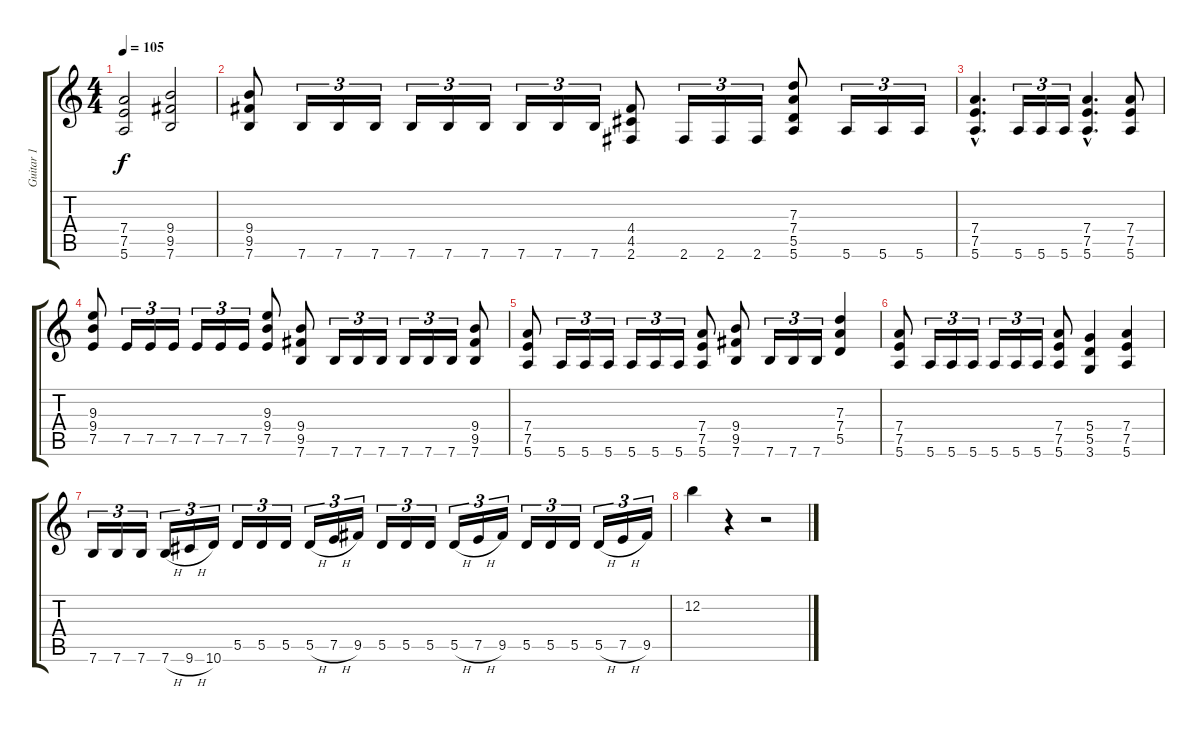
\track ("Guitar 1" "Guitar 1") {instrument distortionguitar}
\staff {score tabs}
\tuning (E4 B3 G3 D3 A2 E2) {hide}
\ts (4 4)
\tempo 105
\clef g2
\ks c
(7.4 7.5 5.6).2{dy f} (9.4 9.5 7.6).2 |
(9.4 9.5 7.6).8 7.6.16{tu (3 2)} 7.6.16{tu (3 2)} 7.6.16{tu (3 2)} 7.6.16{tu (3 2)} 7.6.16{tu (3 2)} 7.6.16{tu (3 2)} 7.6.16{tu (3 2)} 7.6.16{tu (3 2)} 7.6.16{tu (3 2)} (4.4 4.5 2.6).8 2.6.16{tu (3 2)} 2.6.16{tu (3 2)} 2.6.16{tu (3 2)} (7.3 7.4 5.5 5.6).8 5.6.16{tu (3 2)} 5.6.16{tu (3 2)} 5.6.16{tu (3 2)} |
(7.4{hac} 7.5{hac} 5.6{hac}).4{d} 5.6.16{tu (3 2)} 5.6.16{tu (3 2)} 5.6.16{tu (3 2)} (7.4{hac} 7.5{hac} 5.6{hac}).4{d} (7.4 7.5 5.6).8 |
(9.3 9.4 7.5).8 7.5.16{tu (3 2)} 7.5.16{tu (3 2)} 7.5.16{tu (3 2)} 7.5.16{tu (3 2)} 7.5.16{tu (3 2)} 7.5.16{tu (3 2)} (9.3 9.4 7.5).8 (9.4 9.5 7.6).8 7.6.16{tu (3 2)} 7.6.16{tu (3 2)} 7.6.16{tu (3 2)} 7.6.16{tu (3 2)} 7.6.16{tu (3 2)} 7.6.16{tu (3 2)} (9.4 9.5 7.6).8 |
(7.4 7.5 5.6).8 5.6.16{tu (3 2)} 5.6.16{tu (3 2)} 5.6.16{tu (3 2)} 5.6.16{tu (3 2)} 5.6.16{tu (3 2)} 5.6.16{tu (3 2)} (7.4 7.5 5.6).8 (9.4 9.5 7.6).8 7.6.16{tu (3 2)} 7.6.16{tu (3 2)} 7.6.16{tu (3 2)} (7.3 7.4 5.5).4 |
(7.4 7.5 5.6).8 5.6.16{tu (3 2)} 5.6.16{tu (3 2)} 5.6.16{tu (3 2)} 5.6.16{tu (3 2)} 5.6.16{tu (3 2)} 5.6.16{tu (3 2)} (7.4 7.5 5.6).8 (5.4 5.5 3.6).4 (7.4 7.5 5.6).4 |
7.6.16{tu (3 2)} 7.6.16{tu (3 2)} 7.6.16{tu (3 2)} 7.6{h}.16{tu (3 2)} 9.6{h}.16{tu (3 2)} 10.6.16{tu (3 2)} 5.5.16{tu (3 2)} 5.5.16{tu (3 2)} 5.5.16{tu (3 2)} 5.5{h}.16{tu (3 2)} 7.5{h}.16{tu (3 2)} 9.5.16{tu (3 2)} 5.5.16{tu (3 2)} 5.5.16{tu (3 2)} 5.5.16{tu (3 2)} 5.5{h}.16{tu (3 2)} 7.5{h}.16{tu (3 2)} 9.5.16{tu (3 2)} 5.5.16{tu (3 2)} 5.5.16{tu (3 2)} 5.5.16{tu (3 2)} 5.5{h}.16{tu (3 2)} 7.5{h}.16{tu (3 2)} 9.5.16{tu (3 2)} |
12.2.4 r.4 r.2
